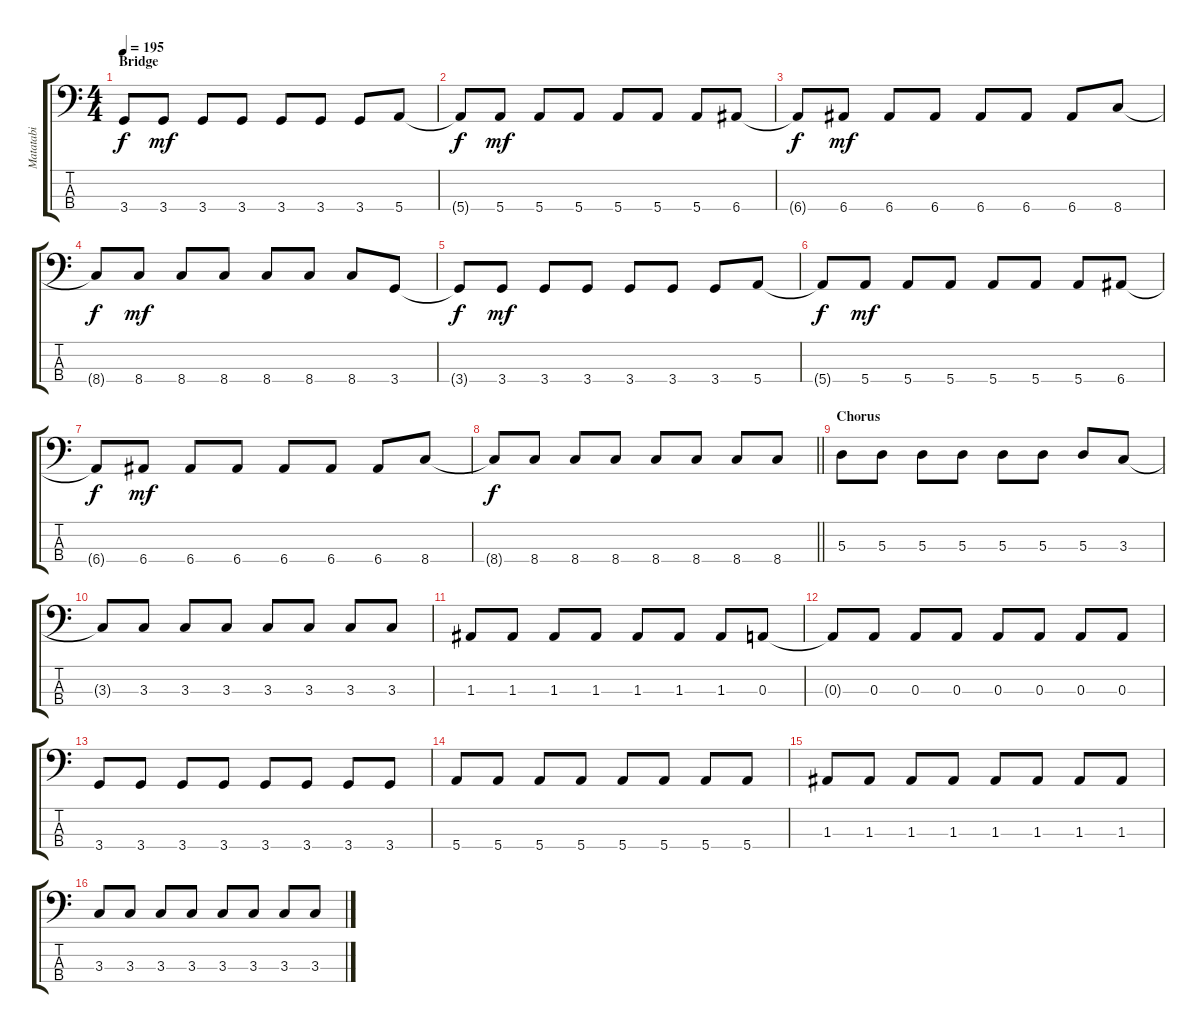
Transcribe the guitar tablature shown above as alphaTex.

\track ("Matatabi" "Matatabi") {instrument electricbassfinger}
\staff {score tabs}
\tuning (G2 D2 A1 E1) {hide}
\ts (4 4)
\section ("" "Bridge")
\tempo 195
\clef f4
\ks c
3.4{t}.8{dy f} 3.4.8{dy mf} 3.4.8 3.4.8 3.4.8 3.4.8 3.4.8 5.4.8 |
5.4{t}.8{dy f} 5.4.8{dy mf} 5.4.8 5.4.8 5.4.8 5.4.8 5.4.8 6.4.8 |
6.4{t}.8{dy f} 6.4.8{dy mf} 6.4.8 6.4.8 6.4.8 6.4.8 6.4.8 8.4.8 |
8.4{t}.8{dy f} 8.4.8{dy mf} 8.4.8 8.4.8 8.4.8 8.4.8 8.4.8 3.4.8 |
3.4{t}.8{dy f} 3.4.8{dy mf} 3.4.8 3.4.8 3.4.8 3.4.8 3.4.8 5.4.8 |
5.4{t}.8{dy f} 5.4.8{dy mf} 5.4.8 5.4.8 5.4.8 5.4.8 5.4.8 6.4.8 |
6.4{t}.8{dy f} 6.4.8{dy mf} 6.4.8 6.4.8 6.4.8 6.4.8 6.4.8 8.4.8 |
\barLineRight lightlight
8.4{t}.8{dy f} 8.4.8 8.4.8 8.4.8 8.4.8 8.4.8 8.4.8 8.4.8 |
\section ("" "Chorus")
5.3.8 5.3.8 5.3.8 5.3.8 5.3.8 5.3.8 5.3.8 3.3.8 |
3.3{t}.8 3.3.8 3.3.8 3.3.8 3.3.8 3.3.8 3.3.8 3.3.8 |
1.3.8 1.3.8 1.3.8 1.3.8 1.3.8 1.3.8 1.3.8 0.3.8 |
0.3{t}.8 0.3.8 0.3.8 0.3.8 0.3.8 0.3.8 0.3.8 0.3.8 |
3.4.8 3.4.8 3.4.8 3.4.8 3.4.8 3.4.8 3.4.8 3.4.8 |
5.4.8 5.4.8 5.4.8 5.4.8 5.4.8 5.4.8 5.4.8 5.4.8 |
1.3.8 1.3.8 1.3.8 1.3.8 1.3.8 1.3.8 1.3.8 1.3.8 |
3.3.8 3.3.8 3.3.8 3.3.8 3.3.8 3.3.8 3.3.8 3.3.8
